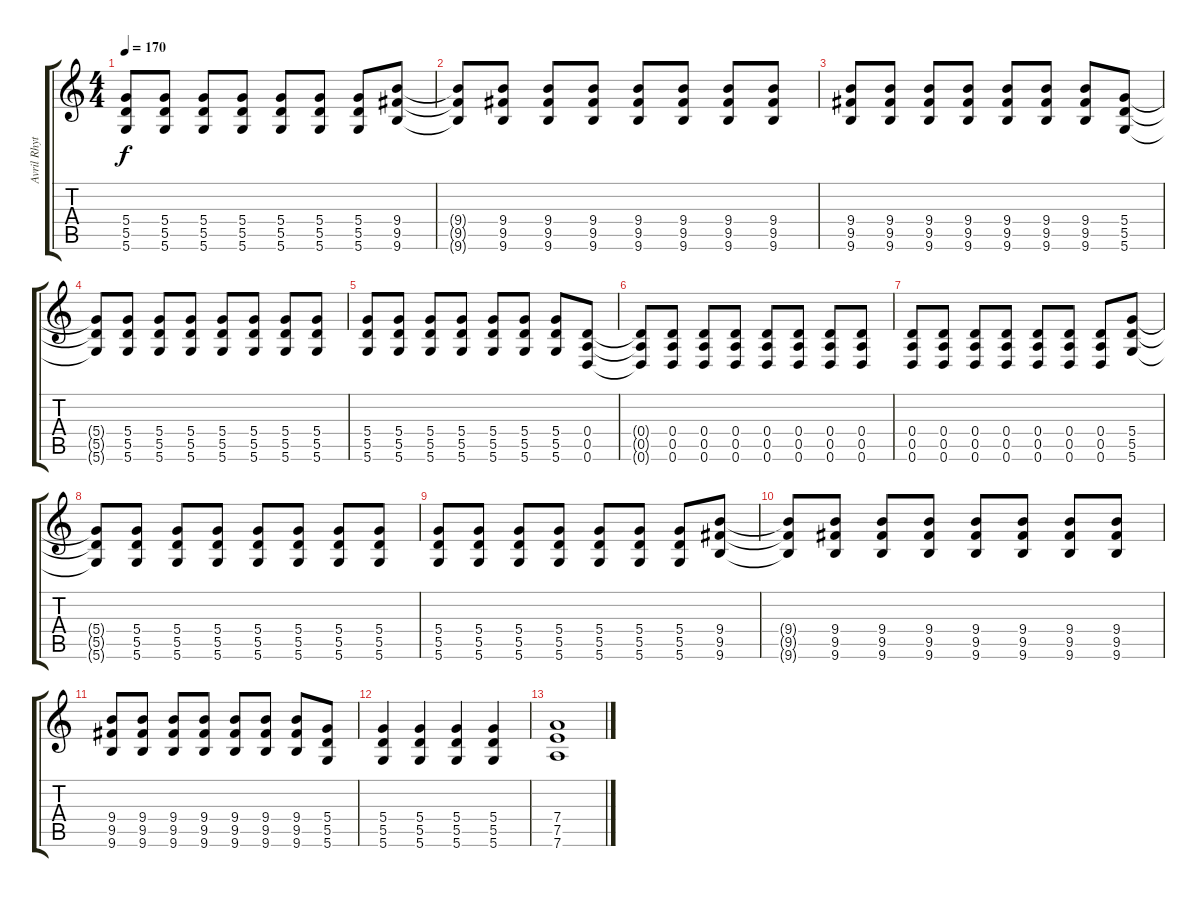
\track ("Avril Rhythm 2" "Avril Rhyt") {instrument distortionguitar}
\staff {score tabs}
\tuning (E4 B3 G3 D3 A2 D2) {hide}
\ts (4 4)
\tempo 170
\clef g2
\ks c
(5.4 5.5 5.6).8{dy f} (5.4 5.5 5.6).8 (5.4 5.5 5.6).8 (5.4 5.5 5.6).8 (5.4 5.5 5.6).8 (5.4 5.5 5.6).8 (5.4 5.5 5.6).8 (9.4 9.5 9.6).8 |
(9.4{t} 9.5{t} 9.6{t}).8 (9.4 9.5 9.6).8 (9.4 9.5 9.6).8 (9.4 9.5 9.6).8 (9.4 9.5 9.6).8 (9.4 9.5 9.6).8 (9.4 9.5 9.6).8 (9.4 9.5 9.6).8 |
(9.4 9.5 9.6).8 (9.4 9.5 9.6).8 (9.4 9.5 9.6).8 (9.4 9.5 9.6).8 (9.4 9.5 9.6).8 (9.4 9.5 9.6).8 (9.4 9.5 9.6).8 (5.4 5.5 5.6).8 |
(5.4{t} 5.5{t} 5.6{t}).8 (5.4 5.5 5.6).8 (5.4 5.5 5.6).8 (5.4 5.5 5.6).8 (5.4 5.5 5.6).8 (5.4 5.5 5.6).8 (5.4 5.5 5.6).8 (5.4 5.5 5.6).8 |
(5.4 5.5 5.6).8 (5.4 5.5 5.6).8 (5.4 5.5 5.6).8 (5.4 5.5 5.6).8 (5.4 5.5 5.6).8 (5.4 5.5 5.6).8 (5.4 5.5 5.6).8 (0.4 0.5 0.6).8 |
(0.4{t} 0.5{t} 0.6{t}).8 (0.4 0.5 0.6).8 (0.4 0.5 0.6).8 (0.4 0.5 0.6).8 (0.4 0.5 0.6).8 (0.4 0.5 0.6).8 (0.4 0.5 0.6).8 (0.4 0.5 0.6).8 |
(0.4 0.5 0.6).8 (0.4 0.5 0.6).8 (0.4 0.5 0.6).8 (0.4 0.5 0.6).8 (0.4 0.5 0.6).8 (0.4 0.5 0.6).8 (0.4 0.5 0.6).8 (5.4 5.5 5.6).8 |
(5.4{t} 5.5{t} 5.6{t}).8 (5.4 5.5 5.6).8 (5.4 5.5 5.6).8 (5.4 5.5 5.6).8 (5.4 5.5 5.6).8 (5.4 5.5 5.6).8 (5.4 5.5 5.6).8 (5.4 5.5 5.6).8 |
(5.4 5.5 5.6).8 (5.4 5.5 5.6).8 (5.4 5.5 5.6).8 (5.4 5.5 5.6).8 (5.4 5.5 5.6).8 (5.4 5.5 5.6).8 (5.4 5.5 5.6).8 (9.4 9.5 9.6).8 |
(9.4{t} 9.5{t} 9.6{t}).8 (9.4 9.5 9.6).8 (9.4 9.5 9.6).8 (9.4 9.5 9.6).8 (9.4 9.5 9.6).8 (9.4 9.5 9.6).8 (9.4 9.5 9.6).8 (9.4 9.5 9.6).8 |
(9.4 9.5 9.6).8 (9.4 9.5 9.6).8 (9.4 9.5 9.6).8 (9.4 9.5 9.6).8 (9.4 9.5 9.6).8 (9.4 9.5 9.6).8 (9.4 9.5 9.6).8 (5.4 5.5 5.6).8 |
(5.4 5.5 5.6).4 (5.4 5.5 5.6).4 (5.4 5.5 5.6).4 (5.4 5.5 5.6).4 |
(7.4 7.5 7.6).1
